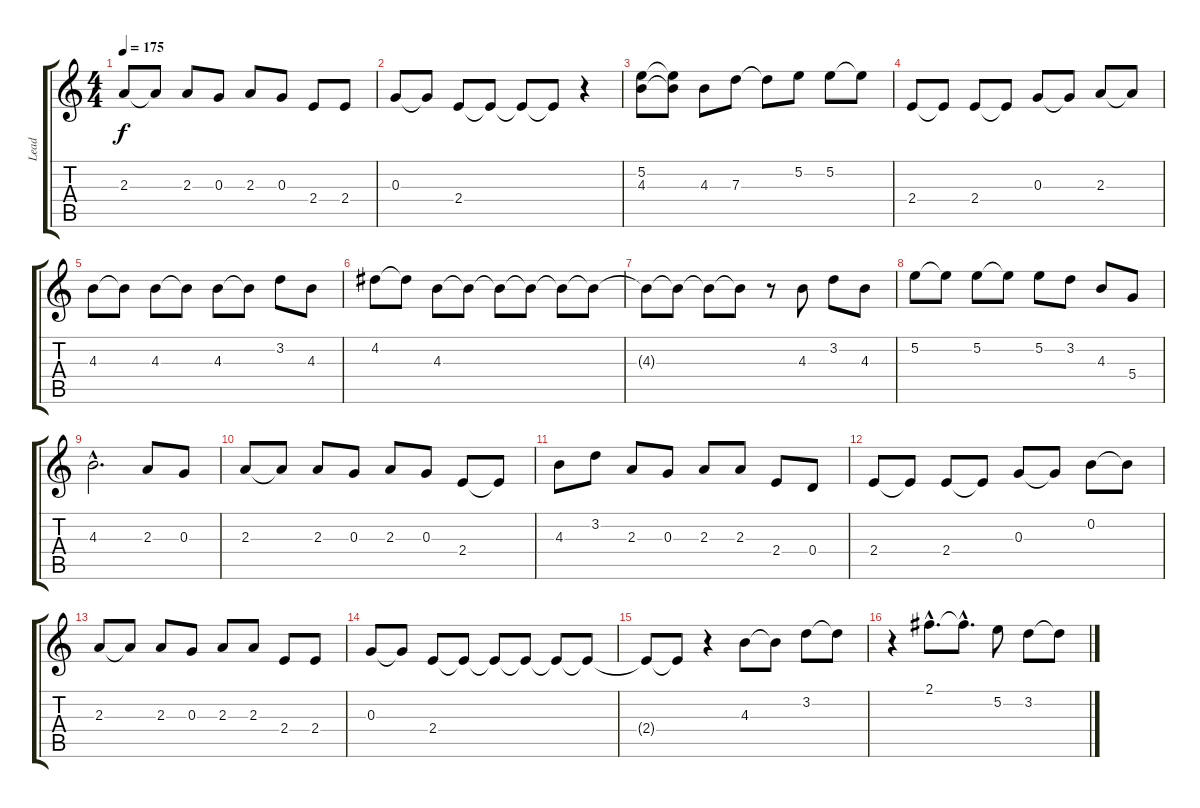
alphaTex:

\track ("Lead" "Lead") {instrument electricguitarclean}
\staff {score tabs}
\tuning (E4 B3 G3 D3 A2 E2) {hide}
\ts (4 4)
\tempo 175
\clef g2
\ks c
2.3.8{dy f} 2.3{t}.8 2.3.8 0.3.8 2.3.8 0.3.8 2.4.8 2.4.8 |
0.3.8 0.3{t}.8 2.4.8 2.4{t}.8 2.4{t}.8 2.4{t}.8 r.4 |
(5.2 4.3).8 (5.2{t} 4.3{t}).8 4.3.8 7.3.8 7.3{t}.8 5.2.8 5.2.8 5.2{t}.8 |
2.4.8 2.4{t}.8 2.4.8 2.4{t}.8 0.3.8 0.3{t}.8 2.3.8 2.3{t}.8 |
4.3.8 4.3{t}.8 4.3.8 4.3{t}.8 4.3.8 4.3{t}.8 3.2.8 4.3.8 |
4.2.8 4.2{t}.8 4.3.8 4.3{t}.8 4.3{t}.8 4.3{t}.8 4.3{t}.8 4.3{t}.8 |
4.3{t}.8 4.3{t}.8 4.3{t}.8 4.3{t}.8 r.8 4.3.8 3.2.8 4.3.8 |
5.2.8 5.2{t}.8 5.2.8 5.2{t}.8 5.2.8 3.2.8 4.3.8 5.4.8 |
4.3{hac}.2{d} 2.3.8 0.3.8 |
2.3.8 2.3{t}.8 2.3.8 0.3.8 2.3.8 0.3.8 2.4.8 2.4{t}.8 |
4.3.8 3.2.8 2.3.8 0.3.8 2.3.8 2.3.8 2.4.8 0.4.8 |
2.4.8 2.4{t}.8 2.4.8 2.4{t}.8 0.3.8 0.3{t}.8 0.2.8 0.2{t}.8 |
2.3.8 2.3{t}.8 2.3.8 0.3.8 2.3.8 2.3.8 2.4.8 2.4.8 |
0.3.8 0.3{t}.8 2.4.8 2.4{t}.8 2.4{t}.8 2.4{t}.8 2.4{t}.8 2.4{t}.8 |
2.4{t}.8 2.4{t}.8 r.4 4.3.8 4.3{t}.8 3.2.8 3.2{t}.8 |
r.4 2.1{hac}.8{d} 2.1{hac t}.8{d} 5.2.8 3.2.8 3.2{t}.8
